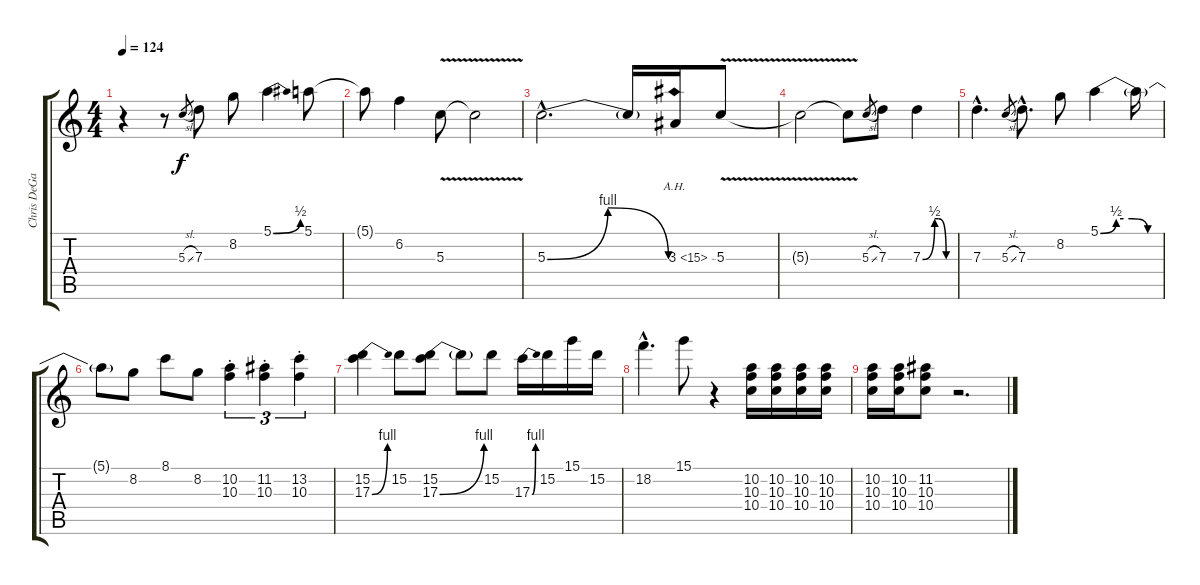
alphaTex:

\track ("Chris DeGarmo (Standard Tuning)" "Chris DeGa") {instrument distortionguitar}
\staff {score tabs}
\tuning (E4 B3 G3 D3 A2 E2) {hide}
\ts (4 4)
\tempo 124
\clef g2
\ks c
r.4{dy f volume 16} r.8 5.3{sl}.8{gr} 7.3.8 8.2.8 5.1{be (bend 0 0 60 2)}.4 5.1.8 |
5.1{t}.8 6.2.4 5.3{v}.8 5.3{v t}.2 |
5.3{be (bendrelease 0 0 30 4 45 4 60 0) hac}.2{d} 5.3{t}.16 3.3{ah 12}.16 5.3{v}.8 |
5.3{v t}.2 5.3{t}.8 5.3{sl}.8{gr} 7.3.8 7.3{be (custom 0 0 23 2 30 2 45 0 60 0)}.4 |
7.3{hac}.4{d} 5.3{sl}.8{gr} 7.3{hac}.8{d} 8.2.8 5.1{be (custom 0 0 15 2 22 2 30 2 45 0 60 0)}.4 5.1{t}.16 |
5.1{t}.8 8.2.8 8.1.8 8.2.8 (10.2{st} 10.3{st}).4{tu (3 2)} (11.2{st} 10.3{st}).4{tu (3 2)} (13.2{st} 10.3{st}).4{tu (3 2)} |
(15.2 17.3{be (bend 0 0 60 4)}).4 15.2.8 (15.2 17.3{be (bend 0 0 60 4)}).8 17.3{t}.8 15.2.8 17.3{be (bend 0 0 60 4)}.16 15.2.16 15.1.16 15.2.16 |
18.2{hac}.4{d} 15.1.8 r.4 (10.2 10.3 10.4).16{volume 13} (10.2 10.3 10.4).16 (10.2 10.3 10.4).16 (10.2 10.3 10.4).16 |
(10.2 10.3 10.4).16 (10.2 10.3 10.4).16 (11.2 10.3 10.4).8 r.2{d}
